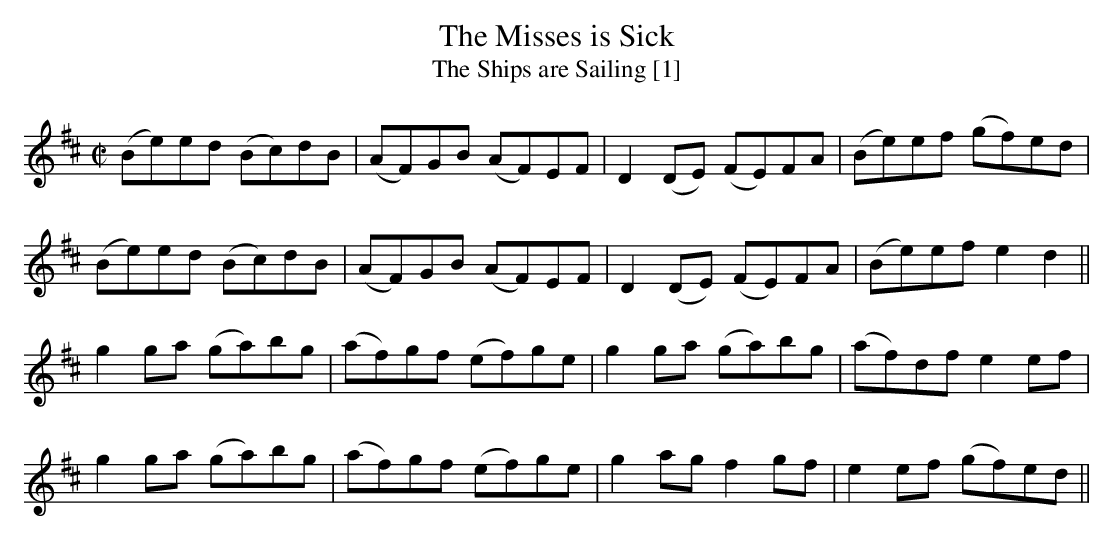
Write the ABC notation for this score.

X:1
T:Misses is Sick, The
T:Ships are Sailing [1], The
M:C|
L:1/8
K:Edor
(Be)ed (Bc)dB|(AF)GB (AF)EF|D2 (DE) (FE)FA|(Be)ef (gf)ed|
(Be)ed (Bc)dB|(AF)GB (AF)EF|D2 (DE) (FE)FA|(Be)ef e2d2||
g2 ga (ga)bg|(af)gf (ef)ge|g2 ga (ga)bg|(af)df e2 ef|
g2 ga (ga)bg|(af)gf (ef)ge|g2 ag f2 gf|e2 ef (gf)ed||
